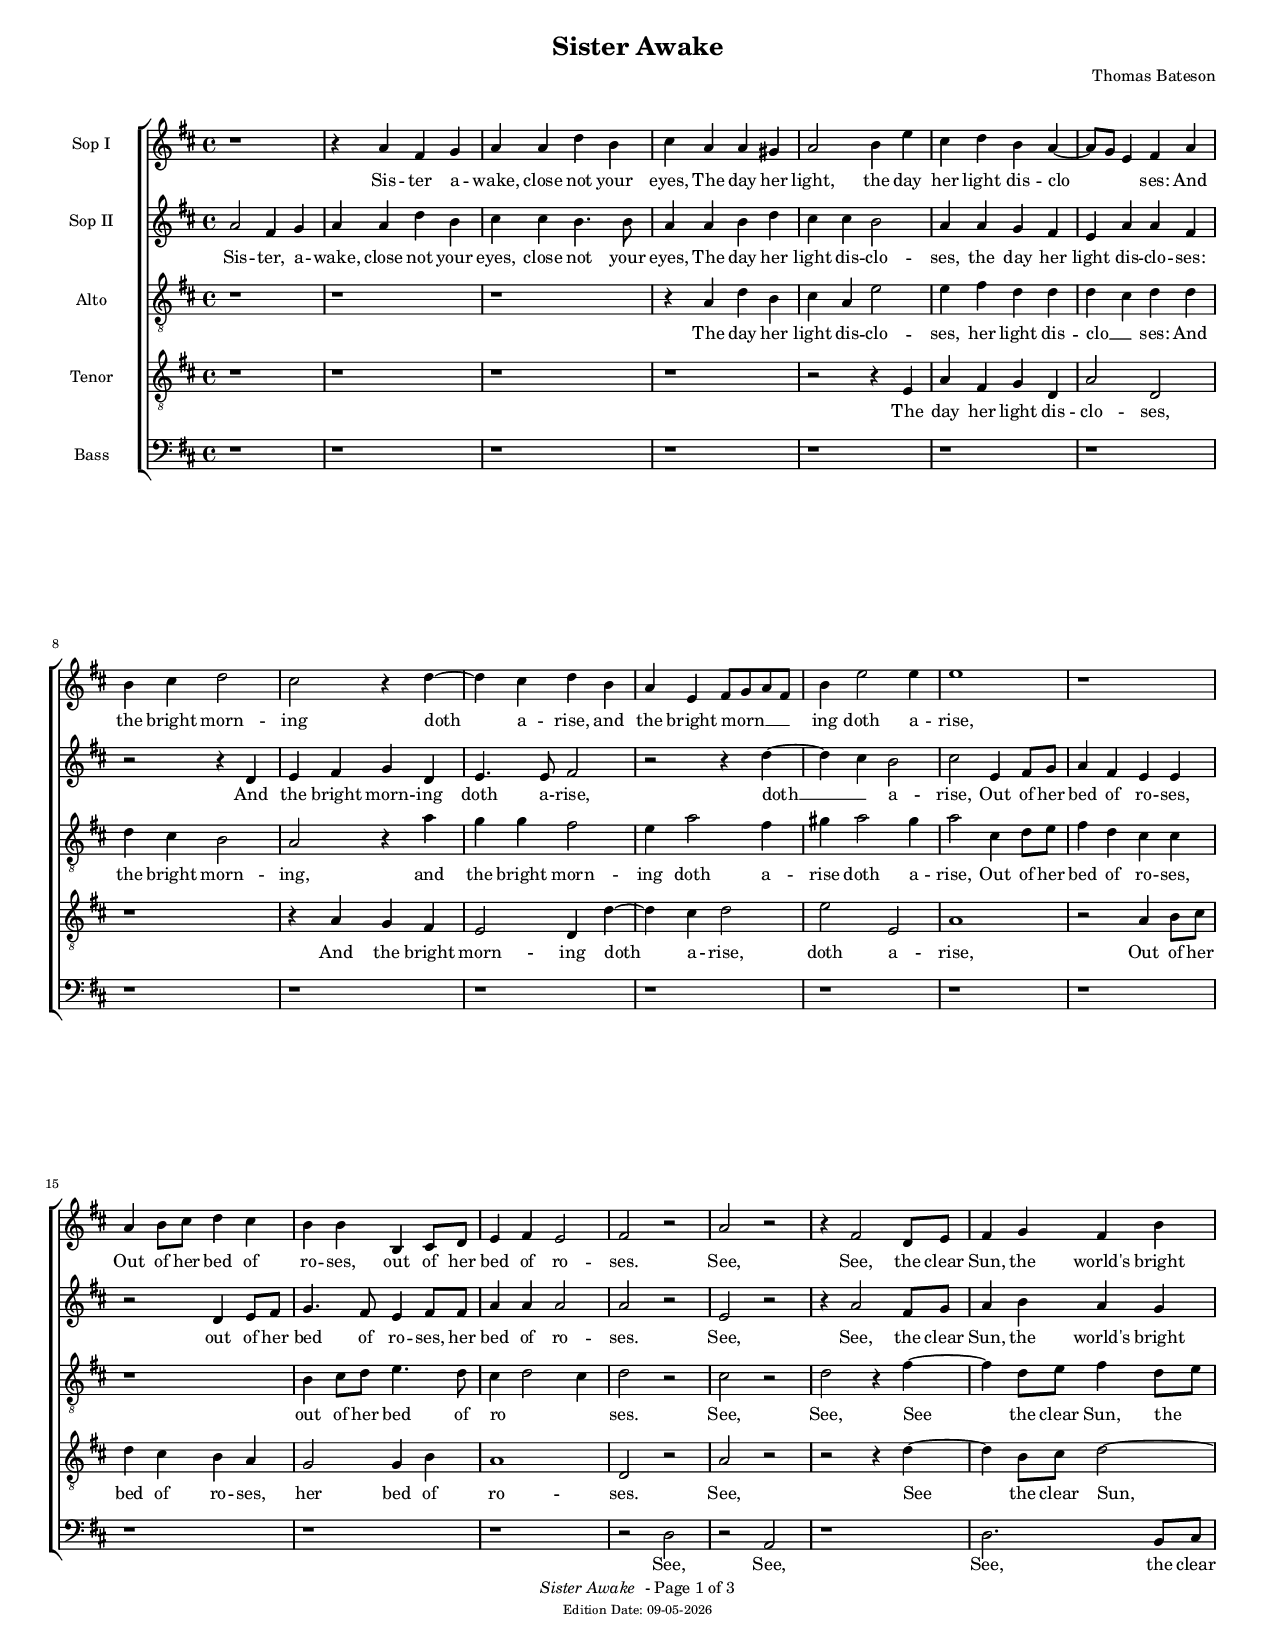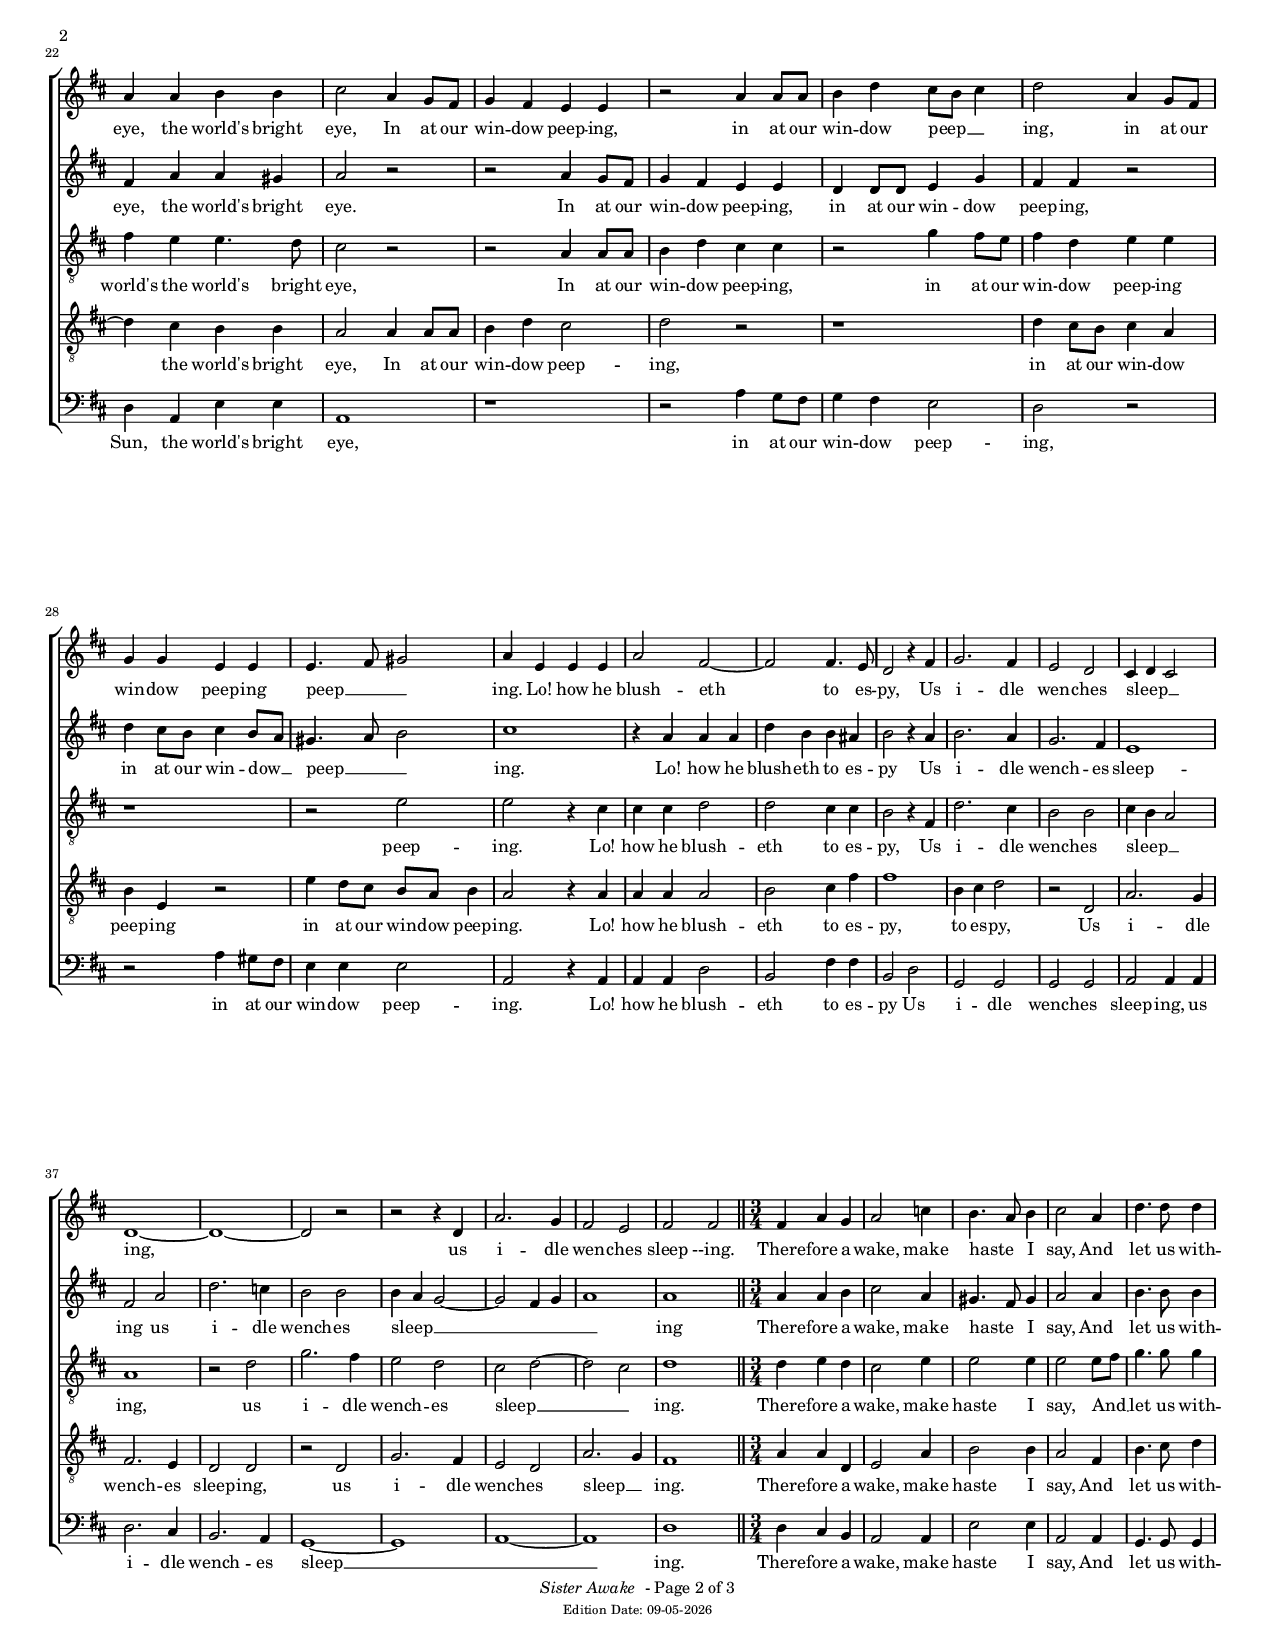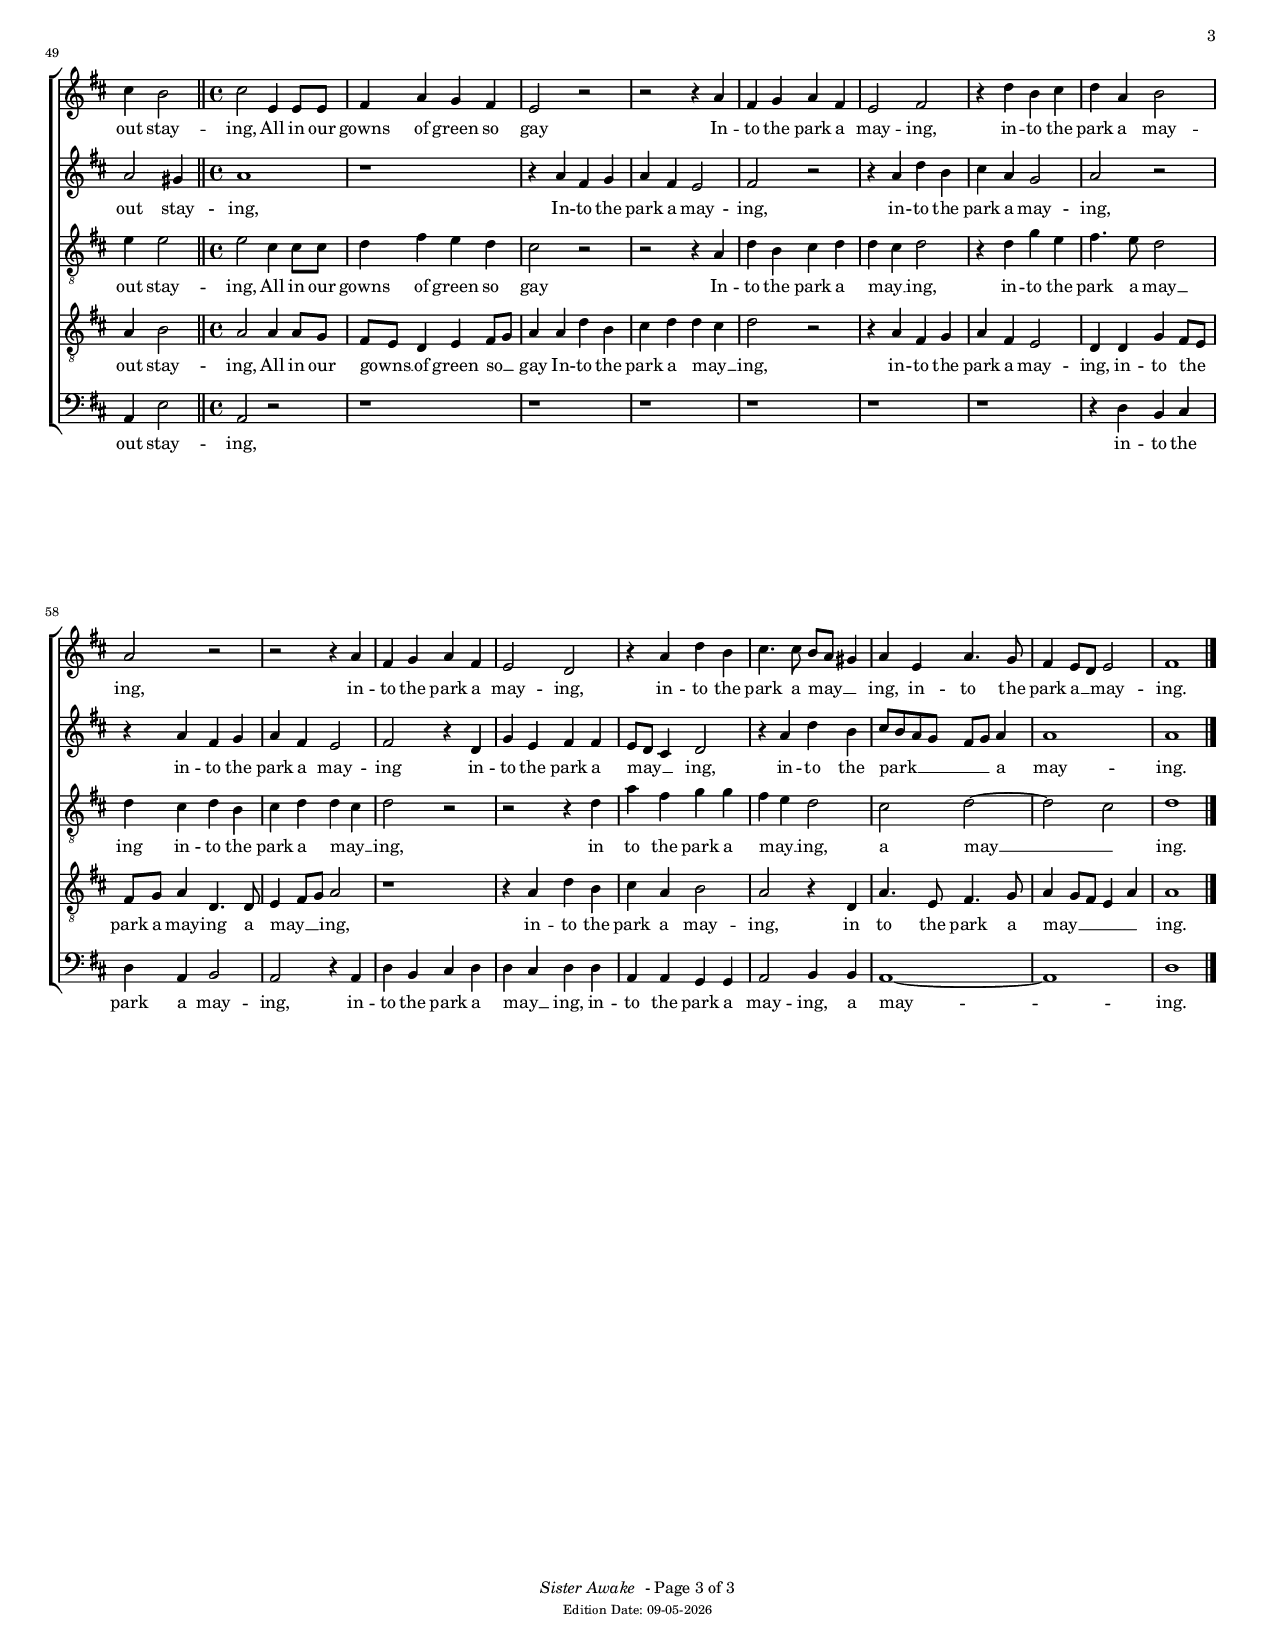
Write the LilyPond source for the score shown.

%{
Sister Awake
===================
8/18/2011 -- Fixed "Sisterter" in Soprano II line measure 1 
             "aste" Alto line measure 46
%}

date = #(strftime "%m-%d-%Y" (localtime (current-time)))
\paper {
  #(set-paper-size "letter")
  oddFooterMarkup = \markup { 
  \column{
    \fill-line { \line {
      \italic \fromproperty #'header:title
      " - Page"
      \fromproperty #'page:page-number-string
      "of 3"
    } } 
	\fill-line { \tiny { \line{ Edition Date: \date } } } }
  }
  evenFooterMarkup = \oddFooterMarkup
}

\header{
  title = "Sister Awake"
  composer = "Thomas Bateson"
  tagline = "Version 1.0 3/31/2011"
}

\include "english.ly"

%\autoBeamOff

 #(set-global-staff-size 14)

global = {
	\key d \major
	\time 4/4
	\override Score.BarNumber #'padding = #3
	 
}

sopIMusic = \transpose f d  \relative c''{ \clef treble
	\set Staff.instrumentName = "Sop I"
	%measuress 1-5  
	r1 |  r4 c a bf  | c c f d  | e c c b | c2 d4 g  | 
	%measuress 6-10 
	 e f d c4 ~ |c8 bf g4 a4 c | d e f2 | e2 r4 f ~ |f e f d |
	%measuress 11-15 
	c g a8 bf c a | d4 g2 g4 | g1 | r1 | c,4 d8 e8 f4 e4 | 
	%measuress 16-20 
	d4 d d, e8 f8  | g4 a4 g2 | a2 r2 | c2 r2 | r4 a2 f8 g8 | 
	%measuress 21-25 
	a4 bf a d | c c d d | e2 c4 bf8 a8 | bf4 a g g | r2 c4 c8 c8 | 
	%measuress 26-30 
	d4 f e8 d e4 | f2 c4 bf8 a8 | bf4 bf g g | g4. a8 b2 | c4 g g g | 
	%measuress 31-35 
	c2 a2 ~ |a2 a4. g8 | f2 r4 a4 | bf2. a4 | g2 f2 |
	%measuress 36-40 
	e4 f4 e2 | f1 ~ | f1 ~ | f2 r2 | r2 r4 f4 | 
	%measuress 41-45 
	c'2. bf4 | a2 g2 | a2 a2 \bar "||" \time 3/4 a4 c bf | c2 ef4 | 
	%measuress 46-50 
	d4. c8 d4 | e2 c4 | f4. f8 f4 | e4 d2 \bar "||" \time 4/4 e2 g,4 g8 g8 | 
	%measuress 51-55 
	 a4 c bf a | g2 r2 | r2 r4 c | a bf c a4 | g2 a2 |
	%measuress 56-60 
	r4 f'4 d e|  f c d2 | c2 r2 | r2 r4 c4 | a bf c a | 
	%measuress 61-66 
	g2 f2 | r4 c' f d | e4. e8 d8 c b4 | c g c4. bf8 | a4 g8 f g2 | a1 \bar "|."
}

sopIIMusic = \transpose f d  \relative c'' { \clef treble
	\set Staff.instrumentName = "Sop II"
	%measuress 1-5  
	c2 a4 bf| c4 c f d | e e d4. d8 | c4 c d f | e e d2 | 
	%measuress 6-10 
	c4 c bf a| g c c a | r2 r4 f4 | g a bf f | g4. g8 a2 | 
	%measuress 11-15 
	r2 r4 f'4 ~ | f4 e4 d2 | e2 g,4 a8 bf | c4 a g g | r2 f4 g8 a | 
	%measuress 16-20 
	bf4. a8 g4 a8 a8 | c4 c4 c2 | c2 r2 | g2 r2 | r4 c2 a8 bf8 | 
	%measuress 21-25 
	c4 d c bf | a c c b | c2 r2 | r2 c4 bf8 a | bf4 a g g | 
	%measuress 26-30 
	f4 f8 f g4 bf | a4 a r2 | f'4 e8 d e4 d8 c | b4. c8 d2 | e1 | 
	%measuress 31-35 
	r4 c c c | f d d cs | d2 r4 c4 | d2. c4 | bf2. a4 | 
	%measuress 36-40 
	g1 | a2 c2 | f2. ef4 | d2 d2 | d4 c bf2 ~ | 
	%measuress 41-45 
	bf2 a4 bf | c1 | c1 \bar "||" \time 3/4 c4 c d | e2 c4 | 
	%measuress 46-50 
	b4. a8 b4| c2 c4 | d4. d8 d4 | c2 b4 \bar "||" \time 4/4 c1 | 
	%measuress 51-55 
	r1| r4 c4 a bf | c a g2 | a2 r2 | r4 c4 f d | 
	%measuress 56-60 
	e4 c bf2 | c2 r2 | r4 c a bf | c a g2 | a2 r4 f4 | 
	%measuress 61-66 
	bf4 g a a| g8 f e4 f2 | r4 c' f d  | e8 d c bf a bf c4 | c1 | c1 \bar "|." 
		
}
	
altoMusic = \transpose f d \relative c' { \clef "G_8"
	\set Staff.instrumentName = "Alto"
	%measuress 1-5  
	r1 | r1 | r1 | r4 c f d | e c g'2 | 
	%measuress 6-10 
	g4 a f f | f e f f | f e d2 | c2 r4 c'| bf bf a2 | 
	%measuress 11-15 
	g4 c2 a4 | b c2 b4 | c2 e,4 f8 g | a4 f e e | r1 | 
	%measuress 16-20 
	d4 e8 f8 g4. f8| e4 f2 e4 | f2 r2 | e2 r2 | f2 r4 a4 ~ | 
	%measuress 21-25 
	a4 f8 g a4 f8 g | a4 g g4. f8 | e2 r2 | r2 c4 c8 c | d4 f e e | 
	%measuress 26-30 
	r2 bf'4 a8 g | a4 f g g | r1 | r2 g2 | g2 r4 e4 | 
	%measuress 31-35 
	e4 e f2| f2 e4 e  | d2 r4 a4 | f'2. e4 | d2 d | 
	%measuress 36-40 
	e4 d c2| c1 | r2 f2 | bf2. a4 | g2 f2 | 
	%measuress 41-45 
	e2 f2 ~ | f2 e2 | f1 \bar "||" \time 3/4 f4 g f | e2 g4 | 
	%measuress 46-50 
	g2 g4 | g2 g8 a | bf4. bf8 bf4 | g4 g2 \bar "||" \time 4/4 g2 e4 e8 e | 
	%measuress 51-55 
	f4 a g f | e2 r2 | r2 r4 c4 | f4 d4 e4 f | f e f2 | 
	%measuress 56-60 
	r4 f4 bf g | a4. g8 f2 | f4 e f d | e f f e | f2 r2 | 
	%measuress 61-66 
	r2 r4 f4 | c'4 a4 bf bf | a4 g f2 | e2 f2~ | f2 e2 | f1 \bar "|." 
}

tenorMusic = \transpose f d \relative c' { \clef "G_8"
	\set Staff.instrumentName = "Tenor"
	%measuress 1-5  
	r1 | r1 | r1 | r1 | r2 r4 g4 | 
	%measuress 6-10 
	c a bf f | c'2 f, | r1 | r4 c' bf a | g2 f4 f' ~ | 
	%measuress 11-15 
	f e f2 | g2 g,2 | c1 | r2 c4 d8 e | f4 e4 d c | 
	%measuress 16-20 
	bf2 bf4 d| c1 | f,2 r2 | c'2 r2 | r2 r4 f4 ~ | 
	%measuress 21-25 
	f4 d8 e f2 ~| f4 e d d | c2 c4 c8 c | d4 f e2 | f2 r2 | 
	%measuress 26-30 
	r1| f4 e8 d8 e4 c4 | d4 g,4 r2 | g'4 f8 e d c d4 | c2 r4 c4 | 
	%measuress 31-35 
	c4 c c2|  d2 e4 a4 | a1 | d,4 e f2 | r2 f,2 | 
	%measuress 36-40 
	c'2. bf4| a2. g4 | f2 f2 | r2 f2 | bf2. a4 | 
	%measuress 41-45 
	g2 f2 | c'2. bf4 | a1 \bar"||" \time 3/4 c4 c f,4 | g2 c4 | 
	%measuress 46-50 
	d2 d4 | c2 a4 | d4. e8 f4 | c4 d2 \bar "||" \time 4/4 c2 c4 c8 bf8 | 
	%measuress 51-55 
	a8 g f4 g a8 bf | c4 c f d | e f f e | f2 r2 | r4 c4 a bf | 
	%measuress 56-60 
	c a g2 | f4 f bf4 a8 g | a8 bf c4 f,4. f8 | g4 a8 bf c2 | r1 | 
	%measuress 61-66 
	r4 c4 f d | e c d2 | c2 r4 f,4 | c'4. g8 a4. bf8 | c4 bf8 a g4 c4 | c1 \bar "|."
}

bassMusic = \transpose f d \relative c { \clef bass
	\set Staff.instrumentName = "Bass"
	%measuress 1-5  
	r1 | r1 | r1 | r1 | r1 | 
	%measuress 6-10 
	r1 | r1 | r1 | r1 | r1 | 
	%measuress 11-15 
	r1 | r1 | r1 | r1 | r1 | 
	%measuress 16-20 
	r1 | r1 | r2 f2 | r2 c2 | r1 | 
	%measuress 21-25 
	f2. d8 e| f4 c g' g | c,1 | r1 | r2 c'4 bf8 a | 
	%measuress 26-30 
	bf4 a g2 | f2 r2 | r2 c'4 b8 a | g4 g g2 | c,2 r4 c4 | 
	%measuress 31-35 
	c4 c f2| d2 a'4 a | d,2 f | bf,2 bf  | bf bf | 
	%measuress 36-40 
	c2 c4 c | f2. e4 | d2. c4 | bf1 ~ | bf1 ~ | 
	%measuress 41-45 
	c1 ~| c1 | f1 \bar"||" \time 3/4  f4 e d| c2 c4 | 
	%measuress 46-50 
	g'2 g4 | c,2 c4  | bf4. bf8 bf4 | c4 g'2 \bar"||" \time 4/4 c,2 r2 | 
	%measuress 51-55 
	r1 | r1 | r1 | r1 | r1 | 
	%measuress 56-60 
	r1 | r4 f4 d e | f4 c d2 | c2 r4 c4 | f4 d e f | 
	%measuress 61-66 
	f e f f| c c bf bf  | c2 d4 d | c1 ~ | c1 | f1 \bar "|." 
}

sopIWords = \lyricmode {
Sis -- ter a -- wake, close not your eyes, 
The day her light, the day her light dis -- clo__ _ _ ses: 
And the bright morn -- ing doth a -- rise,
and the bright morn __ _ _ _ ing doth a -- rise,
Out of her bed of ro -- ses,
out of her bed of ro -- ses.
See, See, the clear Sun, 
the world's bright eye, the world's bright eye,
In at our win -- dow peep -- ing,
in at our win -- dow peep __ _ _ ing,
in at our win -- dow peep -- ing peep __ _ _ ing.
Lo! how he blush -- eth to es -- py,
Us i -- dle wen -- ches sleep __ _ _ ing,
us i -- dle wen -- ches sleep --ing.
There -- fore a -- wake,
make haste__ _ I say, 
And let us with -- out stay -- ing,
All in our gowns of green so gay
In -- to the park a may -- ing,
in -- to the park a may -- ing,
in -- to the park a may -- ing,
in -- to the park a may __ _ _ ing,
in -- to the park a __ _ may -- ing.

}
sopIIWords = \lyricmode {
Sis -- ter,  a -- wake, close not your eyes, close not your eyes,
The day her light dis -- clo -- ses,
the day her light dis -- clo -- ses:
And the bright morn -- ing doth a -- rise, doth __ _ a -- rise,
Out of her bed of ro -- ses,
out of her bed of ro -- ses,
her bed of ro -- ses.
See, See, the clear Sun,
the world's bright eye,
the world's bright eye.
In at our win -- dow peep -- ing,
in at our win -- dow peep -- ing,
in at our win -- dow __ _ peep __ _ _ ing.
Lo! how he blush -- eth to es -- py
Us i -- dle wench -- es sleep -- ing
us i -- dle wench -- es sleep __ _ _ _ _ _ ing
There -- fore a -- wake,
make haste__ _ I say,
And let us with -- out stay -- ing,
In -- to the park a may -- ing,
in -- to the park a may -- ing,
in -- to the park a may -- ing
in -- to the park a may __ _ _ ing,
in -- to the park __ _ _ _ _ _ a may -- ing.
}
altoWords = \lyricmode {
The day her light dis -- clo -- ses,
her light dis -- clo __ _ ses:
And the bright morn -- ing,
and the bright morn -- ing
doth a -- rise doth a -- rise,
Out of her bed of ro -- ses,
out of her bed of ro__ _ _ ses.
See, See, See the clear Sun, 
the__ _ world's the world's bright eye,
In at our win -- dow peep -- ing,
in at our win -- dow peep -- ing
peep -- ing.
Lo! how he blush -- eth to es -- py,
Us i -- dle wench -- es sleep __ _ _ ing,
us i -- dle wench -- es sleep __ _ _ ing.
There -- fore a -- wake, make haste I say, And __ _ let us with -- out stay -- ing,
All in our gowns of green so gay
In -- to the park a may __ _ ing,
in -- to the park a may __ ing
in -- to the park a may __ _ ing,
in to the park a may __ _ ing, 
a may __ _ ing. 
}
tenorWords = \lyricmode {
The day her light dis -- clo -- ses,
And the bright morn -- ing doth a -- rise, doth a -- rise,
Out of her bed of ro -- ses, her bed of ro -- ses.
See, See the clear Sun,
the world's bright eye,
In at our win -- dow peep -- ing,
in at our win -- dow peep -- ing
in at our win -- dow peep -- ing.
Lo! how he blush -- eth to es -- py, to es -- py, 
Us i -- dle wench -- es sleep -- ing,
us i -- dle wench -- es sleep __ _ ing.
There -- fore a -- wake, make haste I say,
And let us with -- out stay -- ing, 
All in our gowns __ _ of green so __ _ gay 
In -- to the park a may __ _ ing,
in -- to the park a may -- ing,
in -- to the__ _ park a may -- ing a may __ _ _ ing,
in -- to the park a may -- ing,
in to the park a may __ _ _ _ _ ing.
}
bassWords = \lyricmode {
See, See, See, the clear Sun,
the world's bright eye,
in at our win -- dow peep -- ing,
in at our win -- dow peep -- ing.
Lo! how he blush -- eth to es -- py
Us i -- dle wench -- es sleep -- ing,
us i -- dle wench -- es sleep __ ing.
There -- fore a -- wake,
make haste I say,
And let us with -- out stay -- ing,
in -- to the park a may -- ing,
in -- to the park a may __ _ ing,
in -- to the park a may -- ing, a may -- ing.
}
\score{
<<
	\new ChoirStaff 
		<<
		\context Staff = sopI <<
		\new Voice = sopIMusic { \global \sopIMusic }
	>>
		\context Lyrics = sopILyrics { s1 } 

		\context Staff = sopII <<
		\new Voice = "sopIIMusic" { \global \sopIIMusic }
	>>
		\context Lyrics = sopIILyrics { s1 } 

		\context Staff = alto <<
		\new Voice = "altoMusic" { \global \altoMusic }
	>>
		\context Lyrics = altoLyrics { s1 } 

		\context Staff = tenor <<
		\new Voice = "tenorMusic" { \global \tenorMusic }
	>>
		\context Lyrics = tenorLyrics { s1 } 

        	\context Staff = bass <<
        	\new Voice = "bassMusic" { \global \bassMusic }
       >>
        	\context Lyrics = bassLyrics { s1 } 
       	>>

		  \lyricsto "sopIMusic" \context Lyrics = sopILyrics \sopIWords 
		  \lyricsto "sopIIMusic" \context Lyrics = sopIILyrics \sopIIWords 
		  \lyricsto "altoMusic" \context Lyrics = altoLyrics \altoWords 
		  \lyricsto "tenorMusic" \context Lyrics = tenorLyrics \tenorWords 
		  \lyricsto "bassMusic" \context Lyrics = bassLyrics \bassWords 

>>
\layout {}

\midi{
     \context {
       \Score
       tempoWholesPerMinute = #(ly:make-moment 100 4)
       }
    }
}

\version "2.10.0"  % necessary for upgrading to future LilyPond versions.
